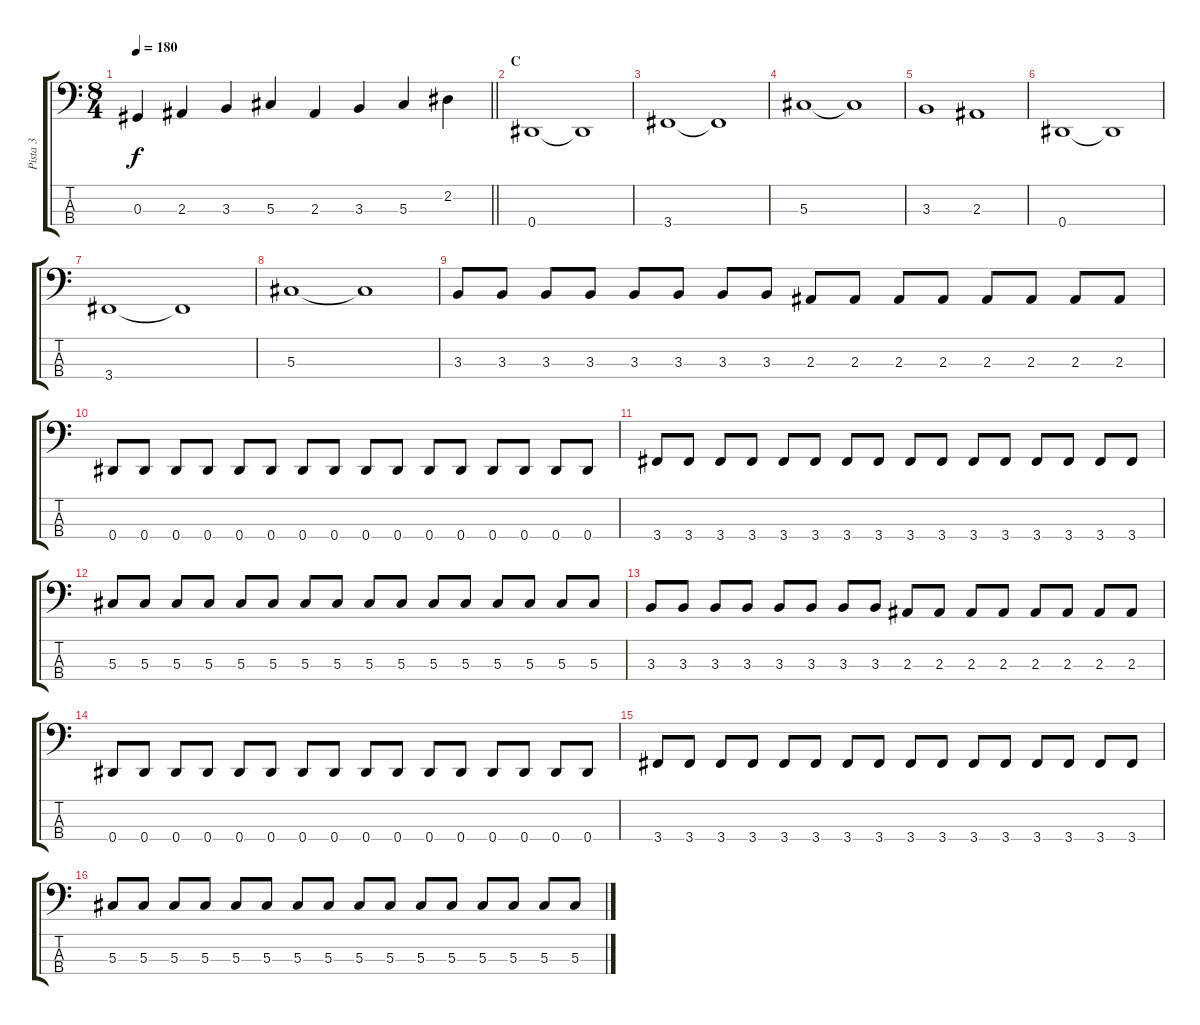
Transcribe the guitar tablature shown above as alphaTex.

\track ("Pista 3" "Pista 3") {instrument electricbassfinger}
\staff {score tabs}
\tuning (Gb2 Db2 Ab1 Eb1) {hide}
\ts (8 4)
\tempo 180
\clef f4
\barLineRight lightlight
\ks c
0.3.4{dy f} 2.3.4 3.3.4 5.3.4 2.3.4 3.3.4 5.3.4 2.2.4 |
\section ("" "C")
0.4.1 0.4{t}.1 |
3.4.1 3.4{t}.1 |
5.3.1 5.3{t}.1 |
3.3.1 2.3.1 |
0.4.1 0.4{t}.1 |
3.4.1 3.4{t}.1 |
5.3.1 5.3{t}.1 |
3.3.8 3.3.8 3.3.8 3.3.8 3.3.8 3.3.8 3.3.8 3.3.8 2.3.8 2.3.8 2.3.8 2.3.8 2.3.8 2.3.8 2.3.8 2.3.8 |
0.4.8 0.4.8 0.4.8 0.4.8 0.4.8 0.4.8 0.4.8 0.4.8 0.4.8 0.4.8 0.4.8 0.4.8 0.4.8 0.4.8 0.4.8 0.4.8 |
3.4.8 3.4.8 3.4.8 3.4.8 3.4.8 3.4.8 3.4.8 3.4.8 3.4.8 3.4.8 3.4.8 3.4.8 3.4.8 3.4.8 3.4.8 3.4.8 |
5.3.8 5.3.8 5.3.8 5.3.8 5.3.8 5.3.8 5.3.8 5.3.8 5.3.8 5.3.8 5.3.8 5.3.8 5.3.8 5.3.8 5.3.8 5.3.8 |
3.3.8 3.3.8 3.3.8 3.3.8 3.3.8 3.3.8 3.3.8 3.3.8 2.3.8 2.3.8 2.3.8 2.3.8 2.3.8 2.3.8 2.3.8 2.3.8 |
0.4.8 0.4.8 0.4.8 0.4.8 0.4.8 0.4.8 0.4.8 0.4.8 0.4.8 0.4.8 0.4.8 0.4.8 0.4.8 0.4.8 0.4.8 0.4.8 |
3.4.8 3.4.8 3.4.8 3.4.8 3.4.8 3.4.8 3.4.8 3.4.8 3.4.8 3.4.8 3.4.8 3.4.8 3.4.8 3.4.8 3.4.8 3.4.8 |
5.3.8 5.3.8 5.3.8 5.3.8 5.3.8 5.3.8 5.3.8 5.3.8 5.3.8 5.3.8 5.3.8 5.3.8 5.3.8 5.3.8 5.3.8 5.3.8
